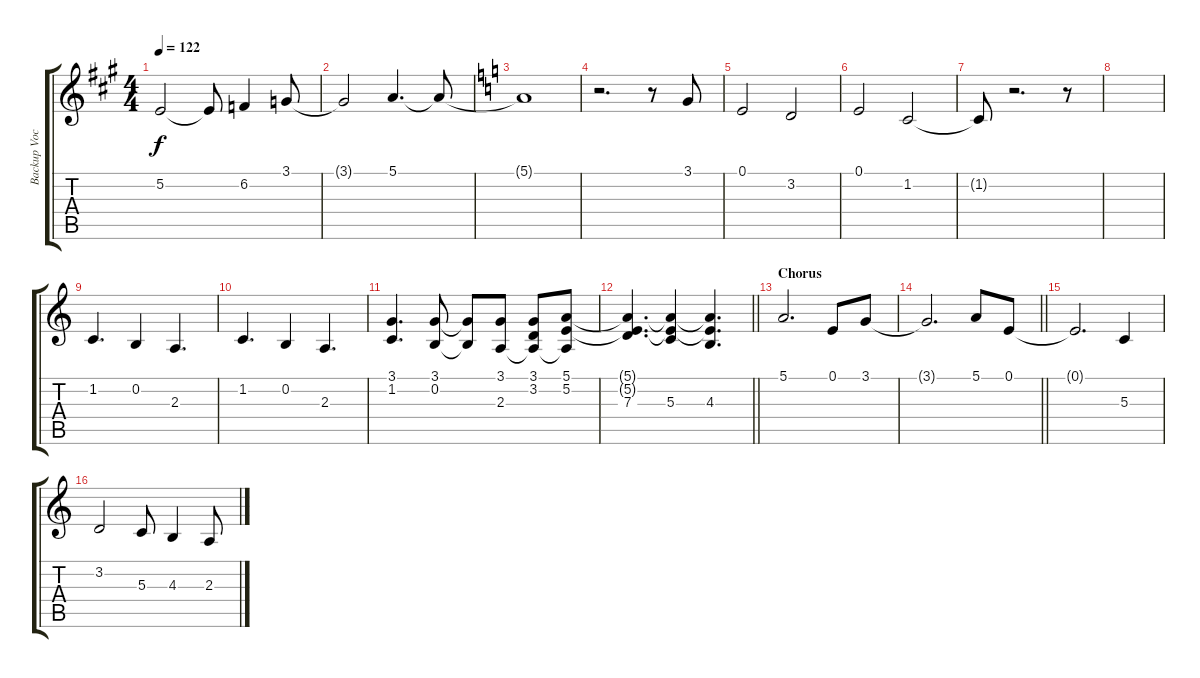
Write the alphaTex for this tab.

\track ("Backup Vocals" "Backup Voc") {instrument viola}
\staff {score tabs}
\tuning (E4 B3 G3 D3 A2 E2) {hide}
\ts (4 4)
\tempo 122
\clef g2
\ks a
5.2.2{dy f} 5.2{t}.8 6.2.4 3.1.8 |
3.1{t}.2 5.1.4{d} 5.1{t}.8 |
\ks c
5.1{t}.1 |
r.2{d} r.8 3.1.8 |
0.1.2 3.2.2 |
0.1.2 1.2.2 |
1.2{t}.8 r.2{d} r.8 |
|
1.2.4{d} 0.2.4 2.3.4{d} |
1.2.4{d} 0.2.4 2.3.4{d} |
(3.1 1.2).4{d} (3.1 0.2).8 (3.1{t} 0.2{t}).8 (3.1 2.3).8 (3.1 3.2 2.3{t}).8 (5.1 5.2 2.3{t}).8 |
\barLineRight lightlight
(5.1{t} 5.2{t} 7.3).4{d} (5.1{t} 5.2{t} 5.3).4 (5.1{t} 5.2{t} 4.3).4{d} |
\section ("" "Chorus")
5.1.2{d} 0.1.8 3.1.8 |
\barLineRight lightlight
3.1{t}.2{d} 5.1.8 0.1.8 |
0.1{t}.2{d} 5.3.4 |
3.2.2 5.3.8 4.3.4 2.3.8
